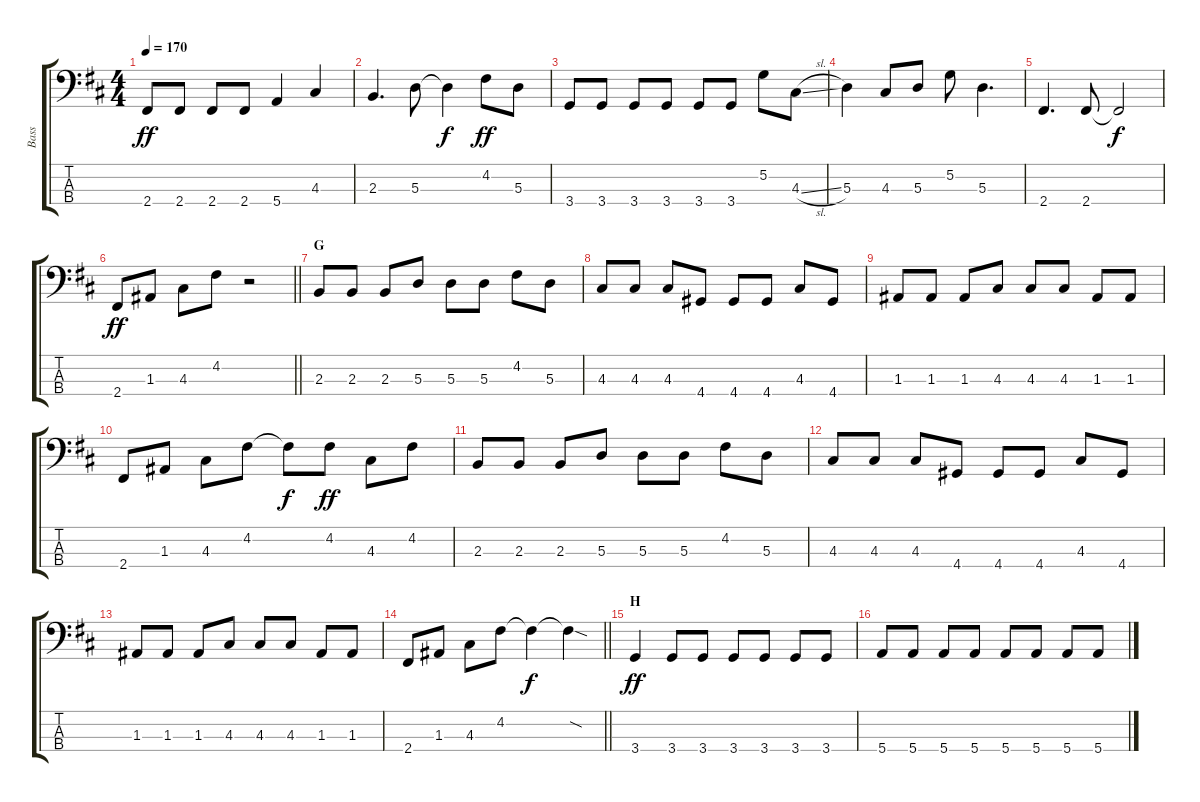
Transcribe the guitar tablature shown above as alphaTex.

\track ("Bass" "Bass") {instrument electricbassfinger}
\staff {score tabs}
\tuning (G2 D2 A1 E1) {hide}
\ts (4 4)
\tempo 170
\clef f4
\ks d
2.4.8{dy ff} 2.4.8 2.4.8 2.4.8 5.4.4 4.3.4 |
2.3.4{d} 5.3.8 5.3{t}.4{dy f} 4.2.8{dy ff} 5.3.8 |
3.4.8 3.4.8 3.4.8 3.4.8 3.4.8 3.4.8 5.2.8 4.3{sl}.8 |
5.3.4 4.3.8 5.3.8 5.2.8 5.3.4{d} |
2.4.4{d} 2.4.8 2.4{t}.2{dy f} |
\barLineRight lightlight
2.4.8{dy ff} 1.3.8 4.3.8 4.2.8 r.2 |
\section ("" "G")
2.3.8 2.3.8 2.3.8 5.3.8 5.3.8 5.3.8 4.2.8 5.3.8 |
4.3.8 4.3.8 4.3.8 4.4.8 4.4.8 4.4.8 4.3.8 4.4.8 |
1.3.8 1.3.8 1.3.8 4.3.8 4.3.8 4.3.8 1.3.8 1.3.8 |
2.4.8 1.3.8 4.3.8 4.2.8 4.2{t}.8{dy f} 4.2.8{dy ff} 4.3.8 4.2.8 |
2.3.8 2.3.8 2.3.8 5.3.8 5.3.8 5.3.8 4.2.8 5.3.8 |
4.3.8 4.3.8 4.3.8 4.4.8 4.4.8 4.4.8 4.3.8 4.4.8 |
1.3.8 1.3.8 1.3.8 4.3.8 4.3.8 4.3.8 1.3.8 1.3.8 |
\barLineRight lightlight
2.4.8 1.3.8 4.3.8 4.2.8 4.2{t}.4{dy f} 4.2{sod t}.4 |
\section ("" "H")
3.4.4{dy ff} 3.4.8 3.4.8 3.4.8 3.4.8 3.4.8 3.4.8 |
5.4.8 5.4.8 5.4.8 5.4.8 5.4.8 5.4.8 5.4.8 5.4.8
